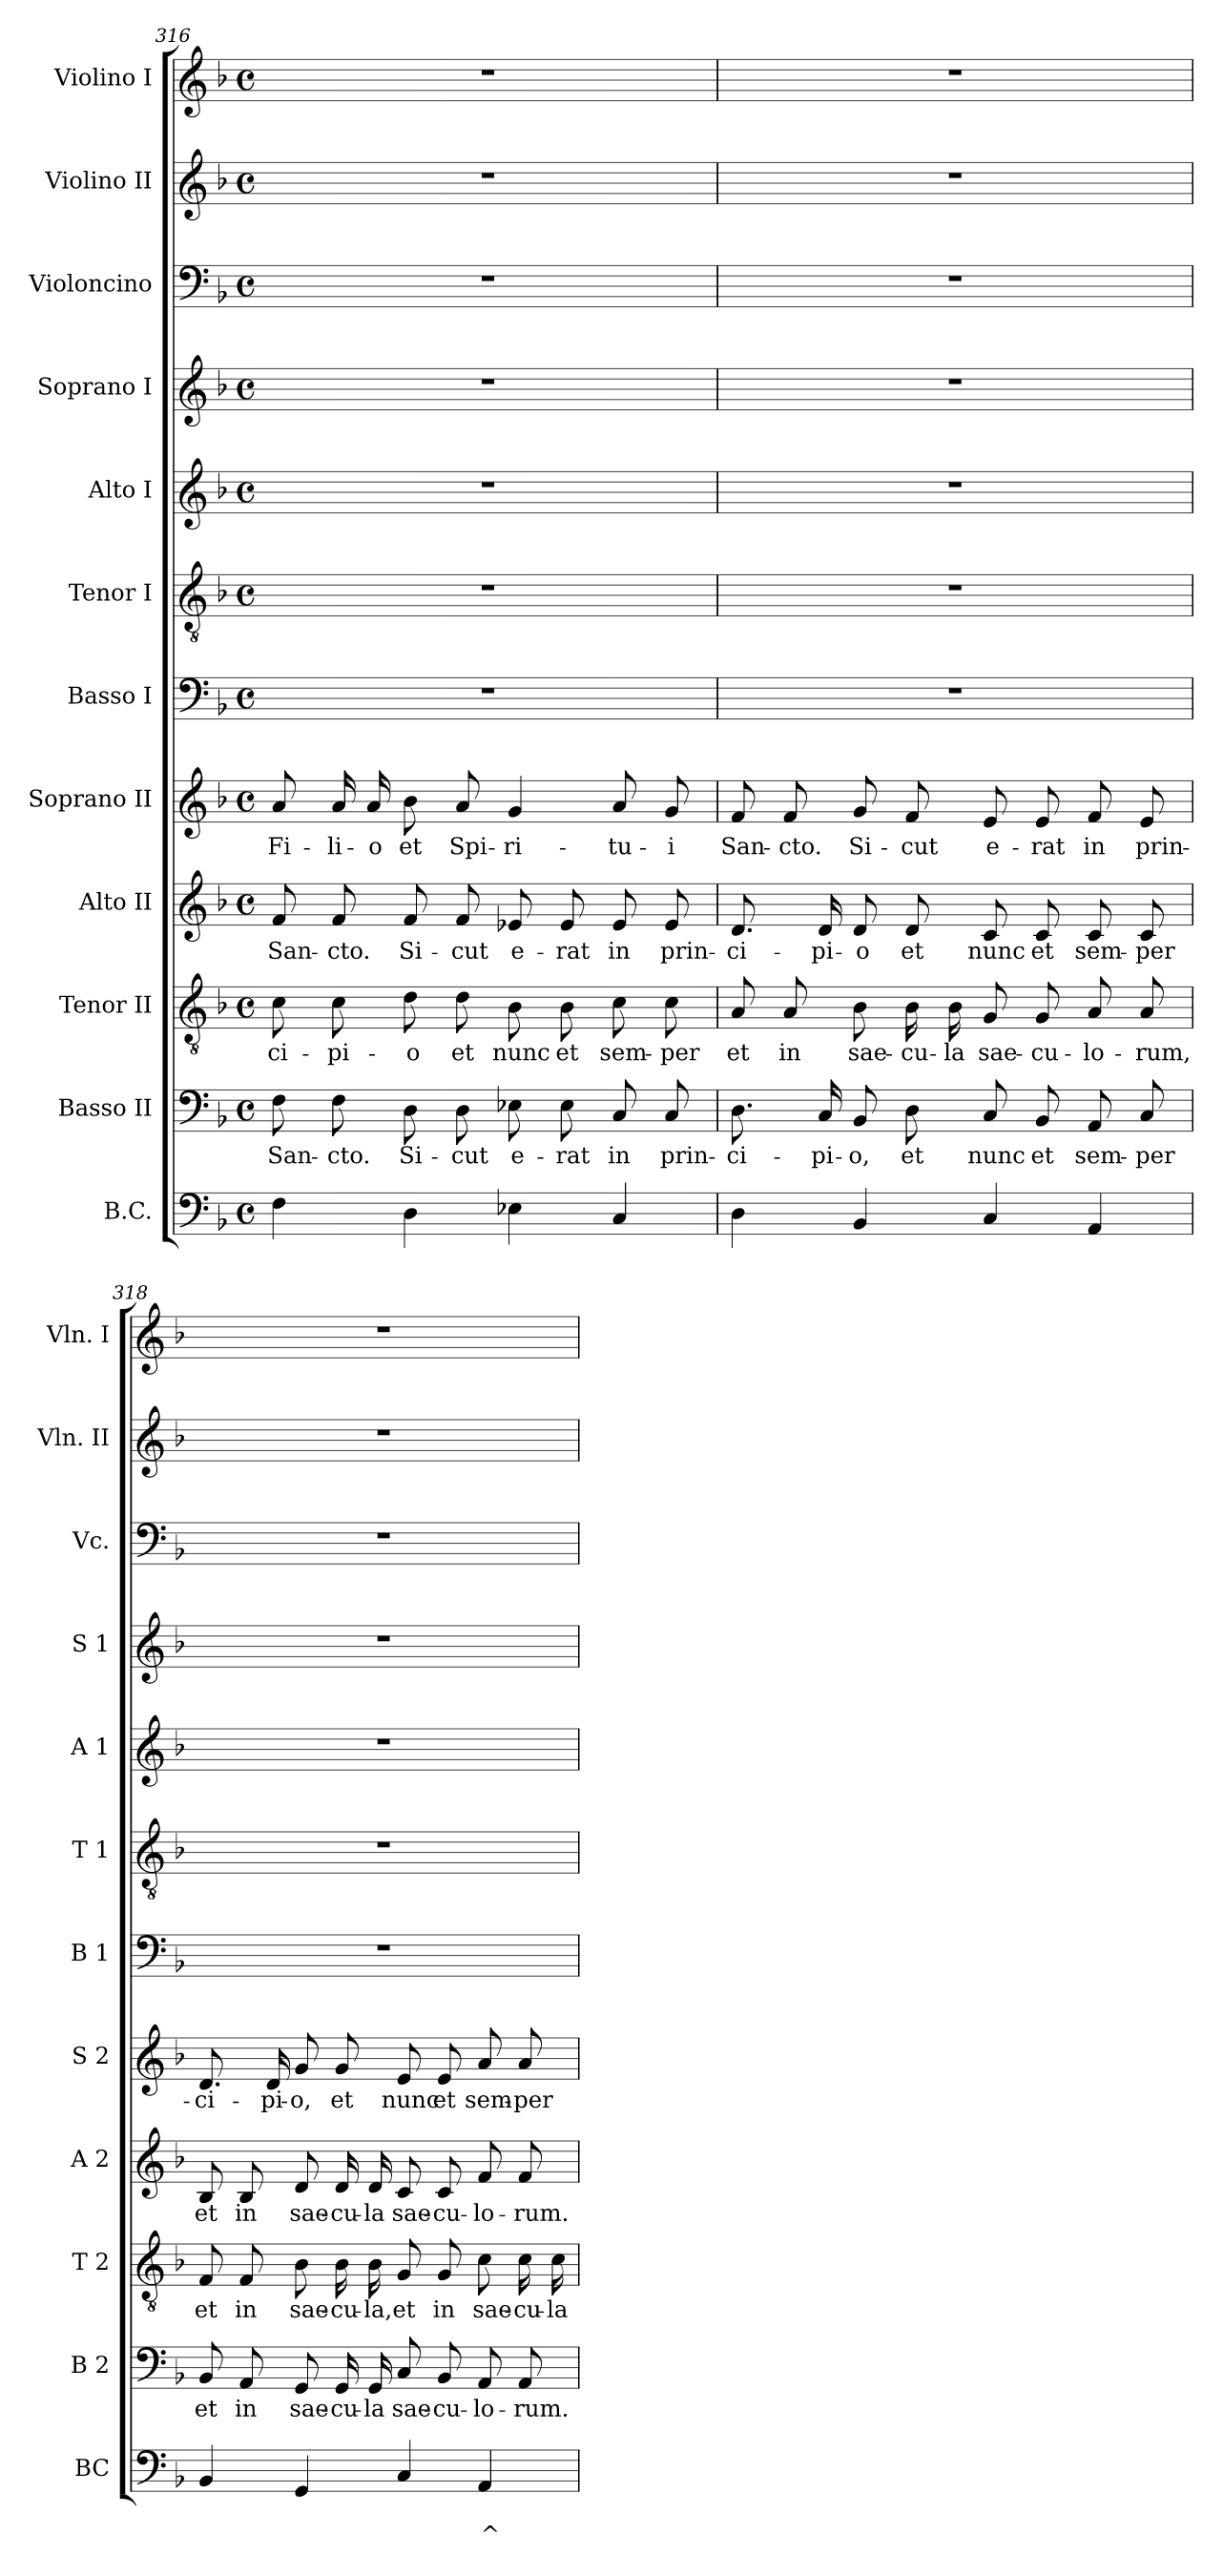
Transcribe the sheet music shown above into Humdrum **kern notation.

**kern	**text	**text	**kern	**text	**kern	**text	**kern	**text	**kern	**text	**kern	**kern	**kern	**kern	**kern	**kern	**kern
*part12	*part12	*part12	*part11	*part11	*part10	*part10	*part9	*part9	*part8	*part8	*part7	*part6	*part5	*part4	*part3	*part2	*part1
*staff12	*staff12	*staff12	*staff11	*staff11	*staff10	*staff10	*staff9	*staff9	*staff8	*staff8	*staff7	*staff6	*staff5	*staff4	*staff3	*staff2	*staff1
*I"B.C.	*	*	*I"Basso II	*	*I"Tenor II	*	*I"Alto II	*	*I"Soprano II	*	*I"Basso I	*I"Tenor I	*I"Alto I	*I"Soprano I	*I"Violoncino	*I"Violino II	*I"Violino I
*I'BC	*	*	*I'B 2	*	*I'T 2	*	*I'A 2	*	*I'S 2	*	*I'B 1	*I'T 1	*I'A 1	*I'S 1	*I'Vc.	*I'Vln. II	*I'Vln. I
*clefF4	*	*	*clefF4	*	*clefGv2	*	*clefG2	*	*clefG2	*	*clefF4	*clefGv2	*clefG2	*clefG2	*clefF4	*clefG2	*clefG2
*k[b-]	*	*	*k[b-]	*	*k[b-]	*	*k[b-]	*	*k[b-]	*	*k[b-]	*k[b-]	*k[b-]	*k[b-]	*k[b-]	*k[b-]	*k[b-]
*F:	*	*	*F:	*	*F:	*	*F:	*	*F:	*	*F:	*F:	*F:	*F:	*F:	*F:	*F:
*M4/4	*	*	*M4/4	*	*M4/4	*	*M4/4	*	*M4/4	*	*M4/4	*M4/4	*M4/4	*M4/4	*M4/4	*M4/4	*M4/4
*met(c)	*	*	*met(c)	*	*met(c)	*	*met(c)	*	*met(c)	*	*met(c)	*met(c)	*met(c)	*met(c)	*met(c)	*met(c)	*met(c)
=316	=316	=316	=316	=316	=316	=316	=316	=316	=316	=316	=316	=316	=316	=316	=316	=316	=316
!	!	!	!	!LO:LY:b	!	!	!	!	!	!	!	!	!	!	!	!	!
!	!	!	!	!	!	!LO:LY:b	!	!	!	!	!	!	!	!	!	!	!
!	!	!	!	!	!	!	!	!LO:LY:b	!	!	!	!	!	!	!	!	!
!	!	!	!	!	!	!	!	!	!	!LO:LY:b	!	!	!	!	!	!	!
4F\	.	.	8F\	San-	8c\	-ci-	8f/	San-	8a/	Fi-	1r	1r	1r	1r	1r	1r	1r
!	!	!	!	!LO:LY:b	!	!	!	!	!	!	!	!	!	!	!	!	!
!	!	!	!	!	!	!LO:LY:b	!	!	!	!	!	!	!	!	!	!	!
!	!	!	!	!	!	!	!	!LO:LY:b	!	!	!	!	!	!	!	!	!
!	!	!	!	!	!	!	!	!	!	!LO:LY:b	!	!	!	!	!	!	!
.	.	.	8F\	-cto.	8c\	-pi-	8f/	-cto.	16a/	-li-	.	.	.	.	.	.	.
!	!	!	!	!	!	!	!	!	!	!LO:LY:b	!	!	!	!	!	!	!
.	.	.	.	.	.	.	.	.	16a/	-o	.	.	.	.	.	.	.
!	!	!	!	!LO:LY:b	!	!	!	!	!	!	!	!	!	!	!	!	!
!	!	!	!	!	!	!LO:LY:b	!	!	!	!	!	!	!	!	!	!	!
!	!	!	!	!	!	!	!	!LO:LY:b	!	!	!	!	!	!	!	!	!
!	!	!	!	!	!	!	!	!	!	!LO:LY:b	!	!	!	!	!	!	!
4D\	.	.	8D\	Si-	8d\	-o	8f/	Si-	8b-\	et	.	.	.	.	.	.	.
!	!	!	!	!LO:LY:b	!	!	!	!	!	!	!	!	!	!	!	!	!
!	!	!	!	!	!	!LO:LY:b	!	!	!	!	!	!	!	!	!	!	!
!	!	!	!	!	!	!	!	!LO:LY:b	!	!	!	!	!	!	!	!	!
!	!	!	!	!	!	!	!	!	!	!LO:LY:b	!	!	!	!	!	!	!
.	.	.	8D\	-cut	8d\	et	8f/	-cut	8a/	Spi-	.	.	.	.	.	.	.
!	!	!	!	!LO:LY:b	!	!	!	!	!	!	!	!	!	!	!	!	!
!	!	!	!	!	!	!LO:LY:b	!	!	!	!	!	!	!	!	!	!	!
!	!	!	!	!	!	!	!	!LO:LY:b	!	!	!	!	!	!	!	!	!
!	!	!	!	!	!	!	!	!	!	!LO:LY:b	!	!	!	!	!	!	!
4E-X\	.	.	8E-X\	e-	8B-\	nunc	8e-X/	e-	4g/	-ri-	.	.	.	.	.	.	.
!	!	!	!	!LO:LY:b	!	!	!	!	!	!	!	!	!	!	!	!	!
!	!	!	!	!	!	!LO:LY:b	!	!	!	!	!	!	!	!	!	!	!
!	!	!	!	!	!	!	!	!LO:LY:b	!	!	!	!	!	!	!	!	!
.	.	.	8E-\	-rat	8B-\	et	8e-/	-rat	.	.	.	.	.	.	.	.	.
!	!	!	!	!LO:LY:b	!	!	!	!	!	!	!	!	!	!	!	!	!
!	!	!	!	!	!	!LO:LY:b	!	!	!	!	!	!	!	!	!	!	!
!	!	!	!	!	!	!	!	!LO:LY:b	!	!	!	!	!	!	!	!	!
!	!	!	!	!	!	!	!	!	!	!LO:LY:b	!	!	!	!	!	!	!
4C/	.	.	8C/	in	8c\	sem-	8e-/	in	8a/	-tu-	.	.	.	.	.	.	.
!	!	!	!	!LO:LY:b	!	!	!	!	!	!	!	!	!	!	!	!	!
!	!	!	!	!	!	!LO:LY:b	!	!	!	!	!	!	!	!	!	!	!
!	!	!	!	!	!	!	!	!LO:LY:b	!	!	!	!	!	!	!	!	!
!	!	!	!	!	!	!	!	!	!	!LO:LY:b	!	!	!	!	!	!	!
.	.	.	8C/	prin-	8c\	-per	8e-/	prin-	8g/	-i	.	.	.	.	.	.	.
!!LO:LB:g=z
=317	=317	=317	=317	=317	=317	=317	=317	=317	=317	=317	=317	=317	=317	=317	=317	=317	=317
!	!	!	!	!LO:LY:b	!	!	!	!	!	!	!	!	!	!	!	!	!
!	!	!	!	!	!	!LO:LY:b	!	!	!	!	!	!	!	!	!	!	!
!	!	!	!	!	!	!	!	!LO:LY:b	!	!	!	!	!	!	!	!	!
!	!	!	!	!	!	!	!	!	!	!LO:LY:b	!	!	!	!	!	!	!
4D\	.	.	8.D\	-ci-	8A/	et	8.d/	-ci-	8f/	San-	1r	1r	1r	1r	1r	1r	1r
!	!	!	!	!	!	!LO:LY:b	!	!	!	!	!	!	!	!	!	!	!
!	!	!	!	!	!	!	!	!	!	!LO:LY:b	!	!	!	!	!	!	!
.	.	.	.	.	8A/	in	.	.	8f/	-cto.	.	.	.	.	.	.	.
!	!	!	!	!LO:LY:b	!	!	!	!	!	!	!	!	!	!	!	!	!
!	!	!	!	!	!	!	!	!LO:LY:b	!	!	!	!	!	!	!	!	!
.	.	.	16C/	-pi-	.	.	16d/	-pi-	.	.	.	.	.	.	.	.	.
!	!	!	!	!LO:LY:b	!	!	!	!	!	!	!	!	!	!	!	!	!
!	!	!	!	!	!	!LO:LY:b	!	!	!	!	!	!	!	!	!	!	!
!	!	!	!	!	!	!	!	!LO:LY:b	!	!	!	!	!	!	!	!	!
!	!	!	!	!	!	!	!	!	!	!LO:LY:b	!	!	!	!	!	!	!
4BB-/	.	.	8BB-/	-o,	8B-\	sae-	8d/	-o	8g/	Si-	.	.	.	.	.	.	.
!	!	!	!	!LO:LY:b	!	!	!	!	!	!	!	!	!	!	!	!	!
!	!	!	!	!	!	!LO:LY:b	!	!	!	!	!	!	!	!	!	!	!
!	!	!	!	!	!	!	!	!LO:LY:b	!	!	!	!	!	!	!	!	!
!	!	!	!	!	!	!	!	!	!	!LO:LY:b	!	!	!	!	!	!	!
.	.	.	8D\	et	16B-\	-cu-	8d/	et	8f/	-cut	.	.	.	.	.	.	.
!	!	!	!	!	!	!LO:LY:b	!	!	!	!	!	!	!	!	!	!	!
.	.	.	.	.	16B-\	-la	.	.	.	.	.	.	.	.	.	.	.
!	!	!	!	!LO:LY:b	!	!	!	!	!	!	!	!	!	!	!	!	!
!	!	!	!	!	!	!LO:LY:b	!	!	!	!	!	!	!	!	!	!	!
!	!	!	!	!	!	!	!	!LO:LY:b	!	!	!	!	!	!	!	!	!
!	!	!	!	!	!	!	!	!	!	!LO:LY:b	!	!	!	!	!	!	!
4C/	.	.	8C/	nunc	8G/	sae-	8c/	nunc	8e/	e-	.	.	.	.	.	.	.
!	!	!	!	!LO:LY:b	!	!	!	!	!	!	!	!	!	!	!	!	!
!	!	!	!	!	!	!LO:LY:b	!	!	!	!	!	!	!	!	!	!	!
!	!	!	!	!	!	!	!	!LO:LY:b	!	!	!	!	!	!	!	!	!
!	!	!	!	!	!	!	!	!	!	!LO:LY:b	!	!	!	!	!	!	!
.	.	.	8BB-/	et	8G/	-cu-	8c/	et	8e/	-rat	.	.	.	.	.	.	.
!	!	!	!	!LO:LY:b	!	!	!	!	!	!	!	!	!	!	!	!	!
!	!	!	!	!	!	!LO:LY:b	!	!	!	!	!	!	!	!	!	!	!
!	!	!	!	!	!	!	!	!LO:LY:b	!	!	!	!	!	!	!	!	!
!	!	!	!	!	!	!	!	!	!	!LO:LY:b	!	!	!	!	!	!	!
4AA/	.	.	8AA/	sem-	8A/	-lo-	8c/	sem-	8f/	in	.	.	.	.	.	.	.
!	!	!	!	!LO:LY:b	!	!	!	!	!	!	!	!	!	!	!	!	!
!	!	!	!	!	!	!LO:LY:b	!	!	!	!	!	!	!	!	!	!	!
!	!	!	!	!	!	!	!	!LO:LY:b	!	!	!	!	!	!	!	!	!
!	!	!	!	!	!	!	!	!	!	!LO:LY:b	!	!	!	!	!	!	!
.	.	.	8C/	-per	8A/	-rum,	8c/	-per	8e/	prin-	.	.	.	.	.	.	.
=318	=318	=318	=318	=318	=318	=318	=318	=318	=318	=318	=318	=318	=318	=318	=318	=318	=318
!	!	!	!	!LO:LY:b	!	!	!	!	!	!	!	!	!	!	!	!	!
!	!	!	!	!	!	!LO:LY:b	!	!	!	!	!	!	!	!	!	!	!
!	!	!	!	!	!	!	!	!LO:LY:b	!	!	!	!	!	!	!	!	!
!	!	!	!	!	!	!	!	!	!	!LO:LY:b	!	!	!	!	!	!	!
4BB-/	.	.	8BB-/	et	8F/	et	8B-/	et	8.d/	-ci-	1r	1r	1r	1r	1r	1r	1r
!	!	!	!	!LO:LY:b	!	!	!	!	!	!	!	!	!	!	!	!	!
!	!	!	!	!	!	!LO:LY:b	!	!	!	!	!	!	!	!	!	!	!
!	!	!	!	!	!	!	!	!LO:LY:b	!	!	!	!	!	!	!	!	!
.	.	.	8AA/	in	8F/	in	8B-/	in	.	.	.	.	.	.	.	.	.
!	!	!	!	!	!	!	!	!	!	!LO:LY:b	!	!	!	!	!	!	!
.	.	.	.	.	.	.	.	.	16d/	-pi-	.	.	.	.	.	.	.
!	!	!	!	!LO:LY:b	!	!	!	!	!	!	!	!	!	!	!	!	!
!	!	!	!	!	!	!LO:LY:b	!	!	!	!	!	!	!	!	!	!	!
!	!	!	!	!	!	!	!	!LO:LY:b	!	!	!	!	!	!	!	!	!
!	!	!	!	!	!	!	!	!	!	!LO:LY:b	!	!	!	!	!	!	!
4GG/	.	.	8GG/	sae-	8B-\	sae-	8d/	sae-	8g/	-o,	.	.	.	.	.	.	.
!	!	!	!	!LO:LY:b	!	!	!	!	!	!	!	!	!	!	!	!	!
!	!	!	!	!	!	!LO:LY:b	!	!	!	!	!	!	!	!	!	!	!
!	!	!	!	!	!	!	!	!LO:LY:b	!	!	!	!	!	!	!	!	!
!	!	!	!	!	!	!	!	!	!	!LO:LY:b	!	!	!	!	!	!	!
.	.	.	16GG/	-cu-	16B-\	-cu-	16d/	-cu-	8g/	et	.	.	.	.	.	.	.
!	!	!	!	!LO:LY:b	!	!	!	!	!	!	!	!	!	!	!	!	!
!	!	!	!	!	!	!LO:LY:b	!	!	!	!	!	!	!	!	!	!	!
!	!	!	!	!	!	!	!	!LO:LY:b	!	!	!	!	!	!	!	!	!
.	.	.	16GG/	-la	16B-\	-la,	16d/	-la	.	.	.	.	.	.	.	.	.
!	!	!	!	!LO:LY:b	!	!	!	!	!	!	!	!	!	!	!	!	!
!	!	!	!	!	!	!LO:LY:b	!	!	!	!	!	!	!	!	!	!	!
!	!	!	!	!	!	!	!	!LO:LY:b	!	!	!	!	!	!	!	!	!
!	!	!	!	!	!	!	!	!	!	!LO:LY:b	!	!	!	!	!	!	!
4C/	.	.	8C/	sae-	8G/	et	8c/	sae-	8e/	nunc	.	.	.	.	.	.	.
!	!	!	!	!LO:LY:b	!	!	!	!	!	!	!	!	!	!	!	!	!
!	!	!	!	!	!	!LO:LY:b	!	!	!	!	!	!	!	!	!	!	!
!	!	!	!	!	!	!	!	!LO:LY:b	!	!	!	!	!	!	!	!	!
!	!	!	!	!	!	!	!	!	!	!LO:LY:b	!	!	!	!	!	!	!
.	.	.	8BB-/	-cu-	8G/	in	8c/	-cu-	8e/	et	.	.	.	.	.	.	.
!	!	!LO:LY:b	!	!	!	!	!	!	!	!	!	!	!	!	!	!	!
!	!	!	!	!LO:LY:b	!	!	!	!	!	!	!	!	!	!	!	!	!
!	!	!	!	!	!	!LO:LY:b	!	!	!	!	!	!	!	!	!	!	!
!	!	!	!	!	!	!	!	!LO:LY:b	!	!	!	!	!	!	!	!	!
!	!	!	!	!	!	!	!	!	!	!LO:LY:b	!	!	!	!	!	!	!
4AA/	.	^	8AA/	-lo-	8c\	sae-	8f/	-lo-	8a/	sem-	.	.	.	.	.	.	.
!	!	!	!	!LO:LY:b	!	!	!	!	!	!	!	!	!	!	!	!	!
!	!	!	!	!	!	!LO:LY:b	!	!	!	!	!	!	!	!	!	!	!
!	!	!	!	!	!	!	!	!LO:LY:b	!	!	!	!	!	!	!	!	!
!	!	!	!	!	!	!	!	!	!	!LO:LY:b	!	!	!	!	!	!	!
.	.	.	8AA/	-rum.	16c\	-cu-	8f/	-rum.	8a/	-per	.	.	.	.	.	.	.
!	!	!	!	!	!	!LO:LY:b	!	!	!	!	!	!	!	!	!	!	!
.	.	.	.	.	16c\	-la	.	.	.	.	.	.	.	.	.	.	.
=	=	=	=	=	=	=	=	=	=	=	=	=	=	=	=	=	=
*-	*-	*-	*-	*-	*-	*-	*-	*-	*-	*-	*-	*-	*-	*-	*-	*-	*-
